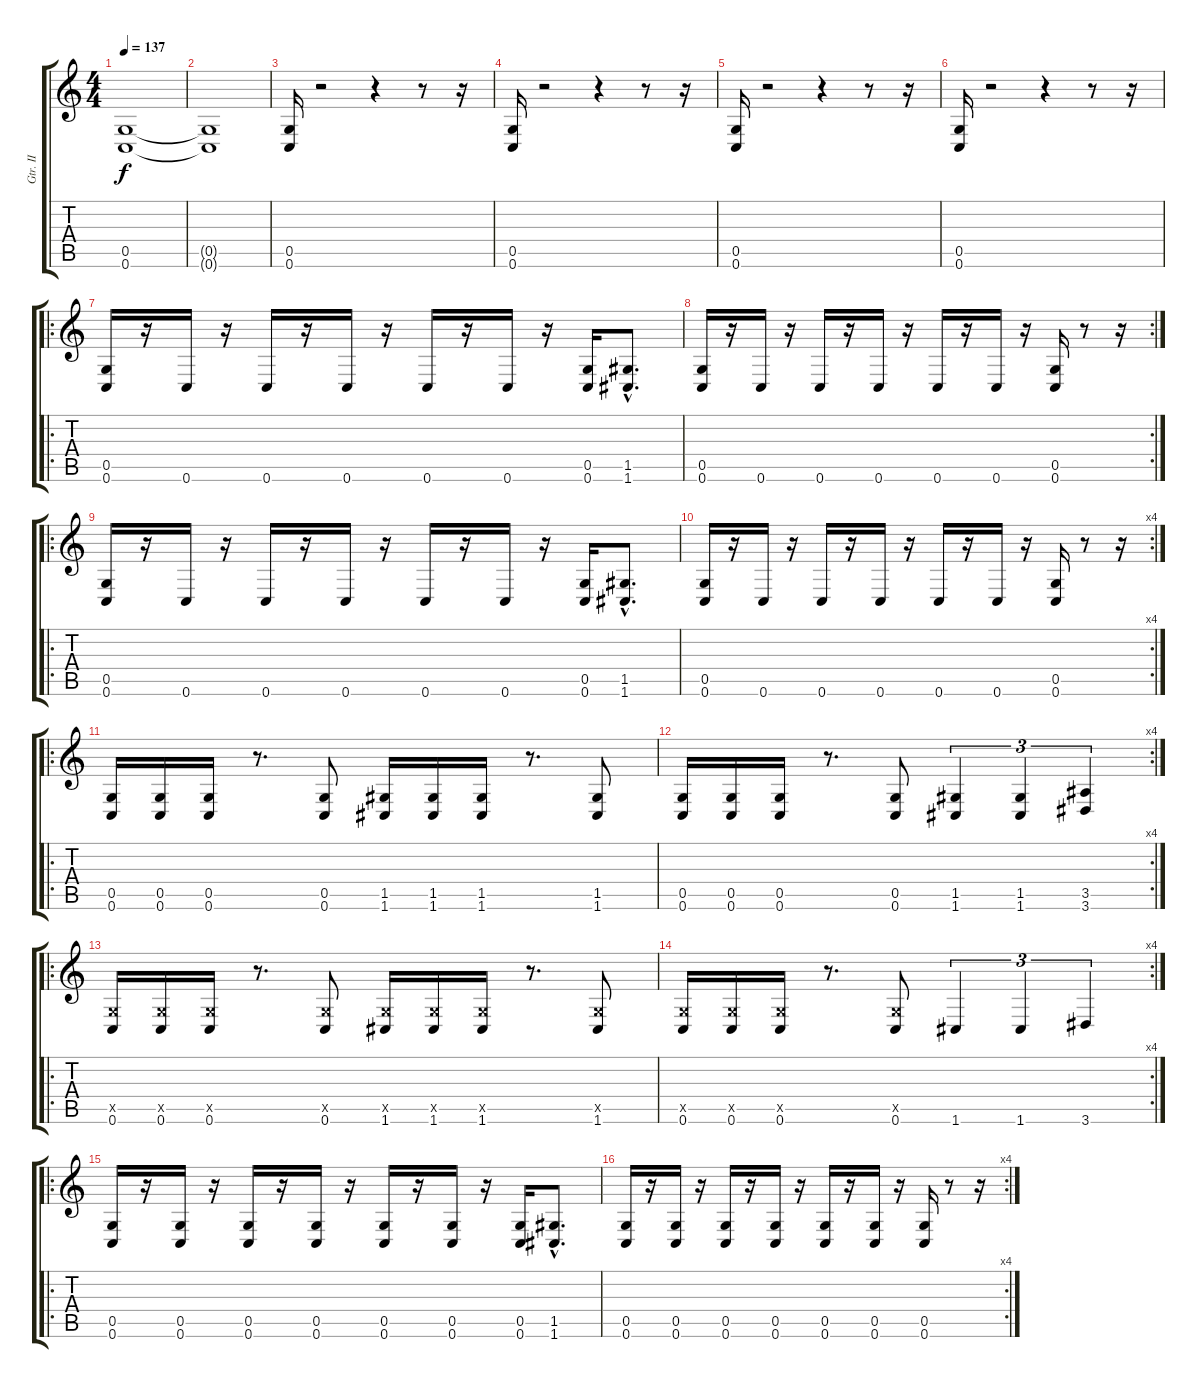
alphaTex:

\track ("Gtr. II" "Gtr. II") {instrument distortionguitar}
\staff {score tabs}
\tuning (D4 A3 F3 C3 G2 C2) {hide}
\ts (4 4)
\tempo 137
\clef g2
\ks c
(0.5{t} 0.6{t}).1{dy f} |
(0.5{t} 0.6{t}).1 |
(0.5 0.6).16 r.2 r.4 r.8 r.16 |
(0.5 0.6).16 r.2 r.4 r.8 r.16 |
(0.5 0.6).16 r.2 r.4 r.8 r.16 |
(0.5 0.6).16 r.2 r.4 r.8 r.16 |
\ro
(0.5 0.6).16 r.16 0.6.16 r.16 0.6.16 r.16 0.6.16 r.16 0.6.16 r.16 0.6.16 r.16 (0.5 0.6).16 (1.5{hac} 1.6{hac}).8{d} |
\rc 2
(0.5 0.6).16 r.16 0.6.16 r.16 0.6.16 r.16 0.6.16 r.16 0.6.16 r.16 0.6.16 r.16 (0.5 0.6).16 r.8 r.16 |
\ro
(0.5 0.6).16 r.16 0.6.16 r.16 0.6.16 r.16 0.6.16 r.16 0.6.16 r.16 0.6.16 r.16 (0.5 0.6).16 (1.5{hac} 1.6{hac}).8{d} |
\rc 4
(0.5 0.6).16 r.16 0.6.16 r.16 0.6.16 r.16 0.6.16 r.16 0.6.16 r.16 0.6.16 r.16 (0.5 0.6).16 r.8 r.16 |
\ro
(0.5 0.6).16 (0.5 0.6).16 (0.5 0.6).16 r.8{d} (0.5 0.6).8 (1.5 1.6).16 (1.5 1.6).16 (1.5 1.6).16 r.8{d} (1.5 1.6).8 |
\rc 4
(0.5 0.6).16 (0.5 0.6).16 (0.5 0.6).16 r.8{d} (0.5 0.6).8 (1.5 1.6).4{tu (3 2)} (1.5 1.6).4{tu (3 2)} (3.5 3.6).4{tu (3 2)} |
\ro
(0.5{x} 0.6).16 (0.5{x} 0.6).16 (0.5{x} 0.6).16 r.8{d} (0.5{x} 0.6).8 (0.5{x} 1.6).16 (0.5{x} 1.6).16 (0.5{x} 1.6).16 r.8{d} (0.5{x} 1.6).8 |
\rc 4
(0.5{x} 0.6).16 (0.5{x} 0.6).16 (0.5{x} 0.6).16 r.8{d} (0.5{x} 0.6).8 1.6.4{tu (3 2)} 1.6.4{tu (3 2)} 3.6.4{tu (3 2)} |
\ro
(0.5 0.6).16 r.16 (0.5 0.6).16 r.16 (0.5 0.6).16 r.16 (0.5 0.6).16 r.16 (0.5 0.6).16 r.16 (0.5 0.6).16 r.16 (0.5 0.6).16 (1.5{hac} 1.6{hac}).8{d} |
\rc 4
(0.5 0.6).16 r.16 (0.5 0.6).16 r.16 (0.5 0.6).16 r.16 (0.5 0.6).16 r.16 (0.5 0.6).16 r.16 (0.5 0.6).16 r.16 (0.5 0.6).16 r.8 r.16
